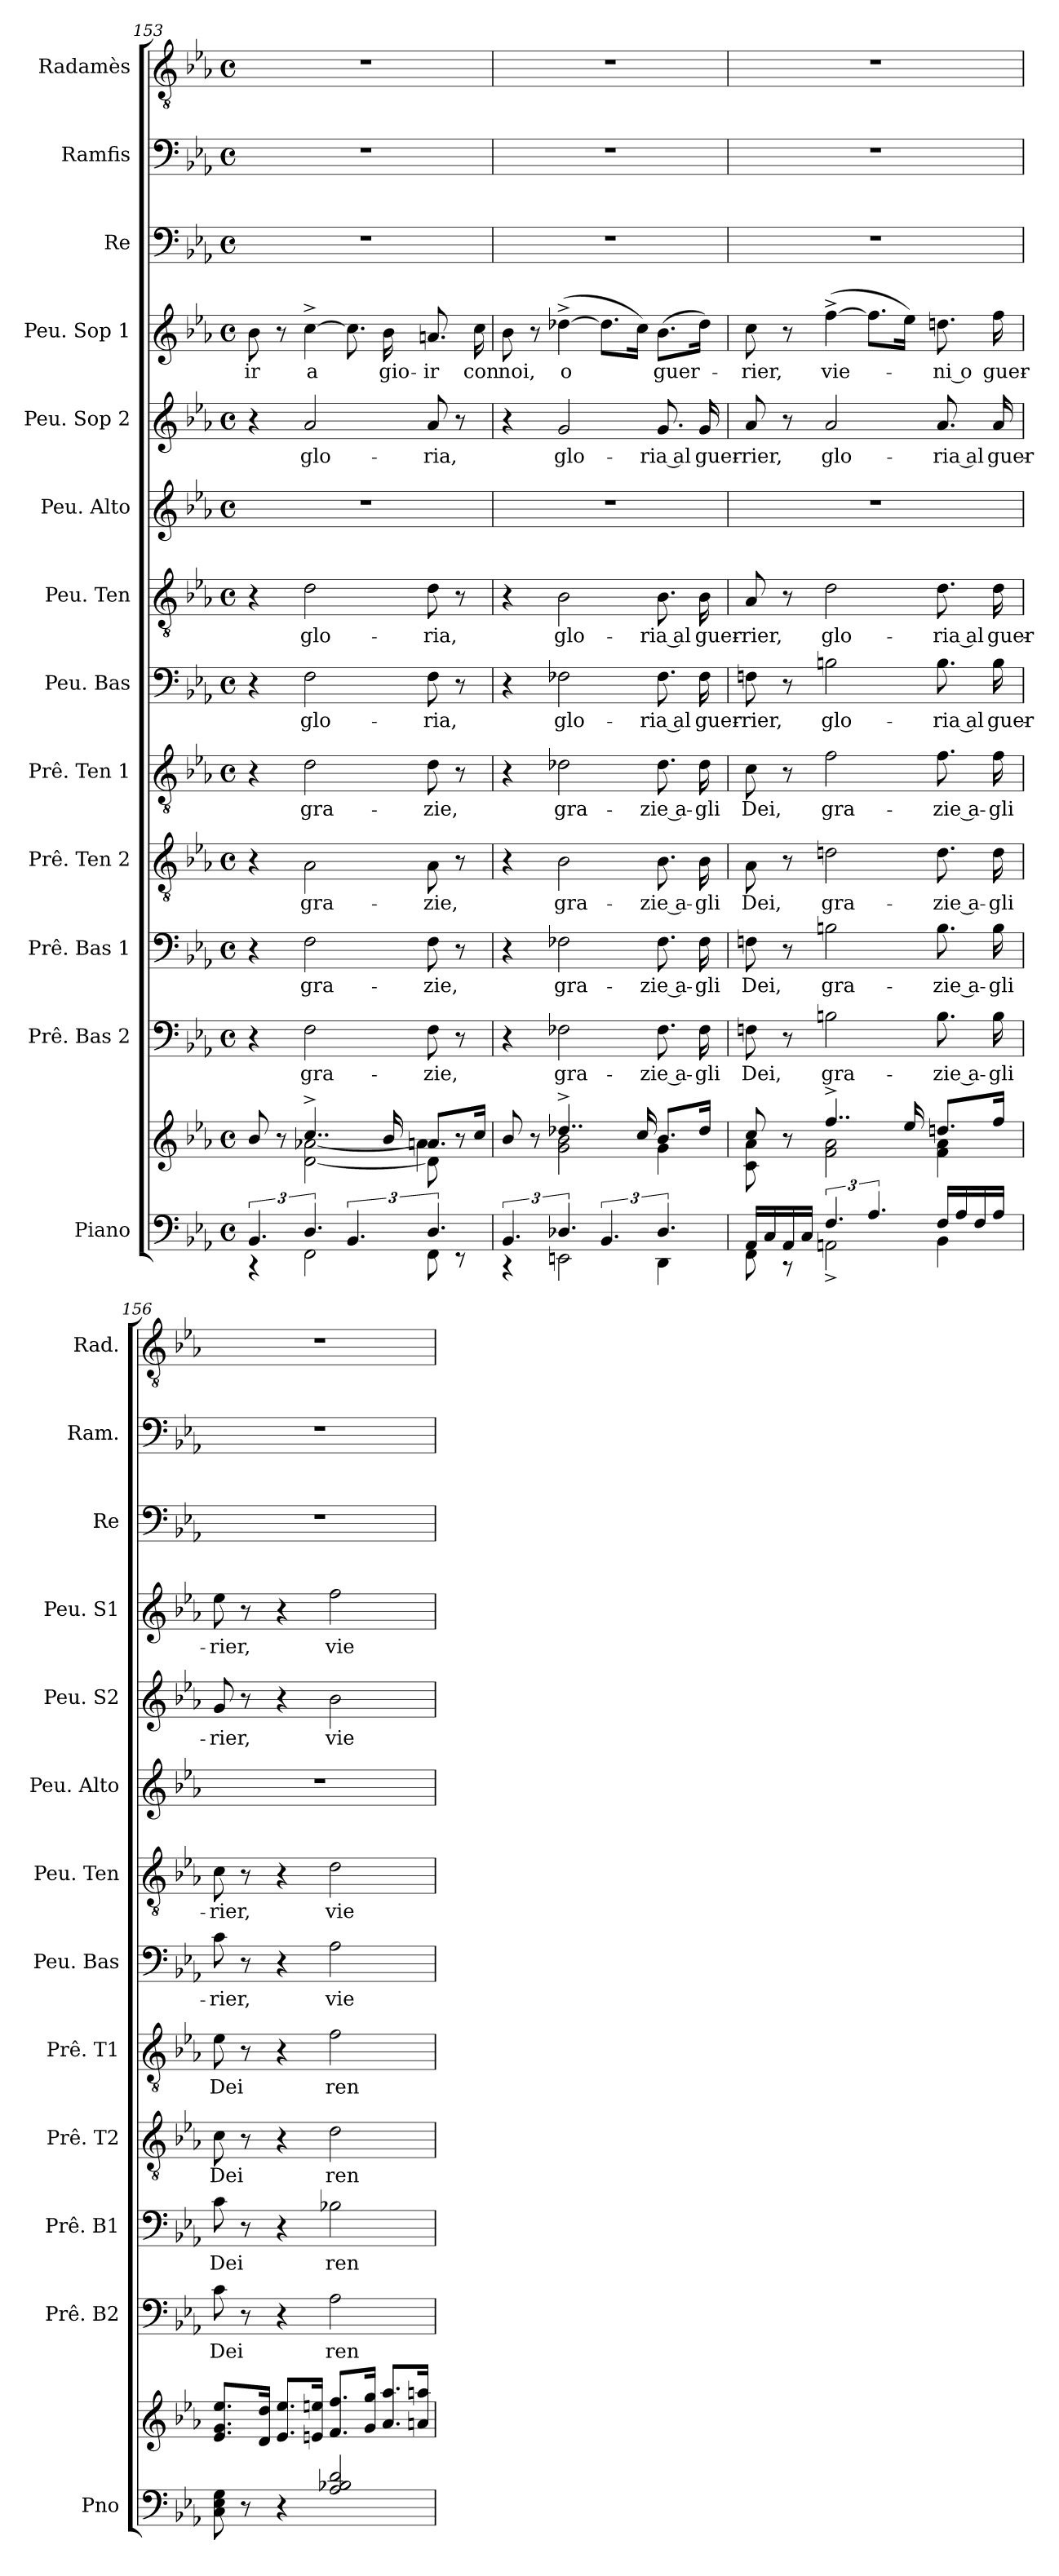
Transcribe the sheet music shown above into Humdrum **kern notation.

**kern	**kern	**kern	**text	**kern	**text	**kern	**text	**kern	**text	**kern	**text	**kern	**text	**kern	**kern	**text	**kern	**text	**kern	**kern	**kern
*part13	*part13	*part12	*part12	*part11	*part11	*part10	*part10	*part9	*part9	*part8	*part8	*part7	*part7	*part6	*part5	*part5	*part4	*part4	*part3	*part2	*part1
*staff14	*staff13	*staff12	*staff12	*staff11	*staff11	*staff10	*staff10	*staff9	*staff9	*staff8	*staff8	*staff7	*staff7	*staff6	*staff5	*staff5	*staff4	*staff4	*staff3	*staff2	*staff1
*I"Piano	*	*I"Prê. Bas 2	*	*I"Prê. Bas 1	*	*I"Prê. Ten 2	*	*I"Prê. Ten 1	*	*I"Peu. Bas	*	*I"Peu. Ten	*	*I"Peu. Alto	*I"Peu. Sop 2	*	*I"Peu. Sop 1	*	*I"Re	*I"Ramfis	*I"Radamès
*I'Pno	*	*I'Prê. B2	*	*I'Prê. B1	*	*I'Prê. T2	*	*I'Prê. T1	*	*I'Peu. Bas	*	*I'Peu. Ten	*	*I'Peu. Alto	*I'Peu. S2	*	*I'Peu. S1	*	*I'Re	*I'Ram.	*I'Rad.
*clefF4	*clefG2	*clefF4	*	*clefF4	*	*clefGv2	*	*clefGv2	*	*clefF4	*	*clefGv2	*	*clefG2	*clefG2	*	*clefG2	*	*clefF4	*clefF4	*clefGv2
*k[b-e-a-]	*k[b-e-a-]	*k[b-e-a-]	*	*k[b-e-a-]	*	*k[b-e-a-]	*	*k[b-e-a-]	*	*k[b-e-a-]	*	*k[b-e-a-]	*	*k[b-e-a-]	*k[b-e-a-]	*	*k[b-e-a-]	*	*k[b-e-a-]	*k[b-e-a-]	*k[b-e-a-]
*M4/4	*M4/4	*M4/4	*	*M4/4	*	*M4/4	*	*M4/4	*	*M4/4	*	*M4/4	*	*M4/4	*M4/4	*	*M4/4	*	*M4/4	*M4/4	*M4/4
*met(c)	*met(c)	*met(c)	*	*met(c)	*	*met(c)	*	*met(c)	*	*met(c)	*	*met(c)	*	*met(c)	*met(c)	*	*met(c)	*	*met(c)	*met(c)	*met(c)
=153	=153	=153	=153	=153	=153	=153	=153	=153	=153	=153	=153	=153	=153	=153	=153	=153	=153	=153	=153	=153	=153
*^	*^	*	*	*	*	*	*	*	*	*	*	*	*	*	*	*	*	*	*	*	*
*	*	*	*^	*	*	*	*	*	*	*	*	*	*	*	*	*	*	*	*	*	*	*	*
!	!	!	!	!	!	!	!	!	!	!	!	!	!	!	!	!	!	!	!	!	!LO:LY:b:color=#0055FF	!	!	!
6.BB-/	4r	8b-/	4ryy	2.ryy	4r	.	4r	.	4r	.	4r	.	4r	.	4r	.	1r	4r	.	8b-\	-ir	1r	1r	1r
.	.	8r	.	.	.	.	.	.	.	.	.	.	.	.	.	.	.	.	.	8r	.	.	.	.
!	!	!	!	!	!	!LO:LY:b:color=#0055FF	!	!LO:LY:b:color=#0055FF	!	!LO:LY:b:color=#0055FF	!	!LO:LY:b:color=#AA0000	!	!LO:LY:b:color=#0055FF	!	!LO:LY:b:color=#0055FF	!	!	!LO:LY:b:color=#0055FF	!	!LO:LY:b:color=#0055FF	!	!	!
6.D/	2FF\	4..cc^/	[2d\ [2a-X\	.	2F\	gra-	2F\	gra-	2A-\	gra-	2d\	gra-	2F\	glo-	2d\	glo-	.	2a-/	glo-	[4cc^\	a	.	.	.
6.BB-/	.	.	.	.	.	.	.	.	.	.	.	.	.	.	.	.	.	.	.	8.cc\]	.	.	.	.
!	!	!	!	!	!	!	!	!	!	!	!	!	!	!	!	!	!	!	!	!	!LO:LY:b:color=#0055FF	!	!	!
.	.	16b-/	.	.	.	.	.	.	.	.	.	.	.	.	.	.	.	.	.	16b-\	gio-	.	.	.
!	!	!	!	!	!	!LO:LY:b:color=#0055FF	!	!LO:LY:b:color=#0055FF	!	!LO:LY:b:color=#0055FF	!	!LO:LY:b:color=#AA0000	!	!LO:LY:b:color=#0055FF	!	!LO:LY:b:color=#0055FF	!	!	!LO:LY:b:color=#0055FF	!	!LO:LY:b:color=#0055FF	!	!	!
6.D/	8FF\	8.an/L	4a-\]	8d\]	8F\	-zie,	8F\	-zie,	8A-\	-zie,	8d\	-zie,	8F\	-ria,	8d\	-ria,	.	8a-/	-ria,	8.an/	-ir	.	.	.
.	8r	.	.	8r	8r	.	8r	.	8r	.	8r	.	8r	.	8r	.	.	8r	.	.	.	.	.	.
!	!	!	!	!	!	!	!	!	!	!	!	!	!	!	!	!	!	!	!	!	!LO:LY:b:color=#0055FF	!	!	!
.	.	16cc/Jk	.	.	.	.	.	.	.	.	.	.	.	.	.	.	.	.	.	16cc\	con	.	.	.
*	*	*	*v	*v	*	*	*	*	*	*	*	*	*	*	*	*	*	*	*	*	*	*	*	*
=154	=154	=154	=154	=154	=154	=154	=154	=154	=154	=154	=154	=154	=154	=154	=154	=154	=154	=154	=154	=154	=154	=154	=154
!	!	!	!	!	!	!	!	!	!	!	!	!	!	!	!	!	!	!	!	!LO:LY:b:color=#0055FF	!	!	!
6.BB-/	4r	8b-/	4ryy	4r	.	4r	.	4r	.	4r	.	4r	.	4r	.	1r	4r	.	8b-\	noi,	1r	1r	1r
.	.	8r	.	.	.	.	.	.	.	.	.	.	.	.	.	.	.	.	8r	.	.	.	.
!	!	!	!	!	!LO:LY:b:color=#0055FF	!	!LO:LY:b:color=#0055FF	!	!LO:LY:b:color=#0055FF	!	!LO:LY:b:color=#AA0000	!	!LO:LY:b:color=#0055FF	!	!LO:LY:b:color=#0055FF	!	!	!LO:LY:b:color=#0055FF	!	!LO:LY:b:color=#0055FF	!	!	!
6.D-X/	2EEn\	4..dd-X^/	2g\ 2b-\	2F-X\	gra-	2F-X\	gra-	2B-\	gra-	2d-X\	gra-	2F-X\	glo-	2B-\	glo-	.	2g/	glo-	(>[4dd-X^\	o	.	.	.
6.BB-/	.	.	.	.	.	.	.	.	.	.	.	.	.	.	.	.	.	.	8.dd-\L]	.	.	.	.
.	.	16cc/	.	.	.	.	.	.	.	.	.	.	.	.	.	.	.	.	16cc\Jk)	.	.	.	.
!	!	!	!	!	!LO:LY:b:color=#0055FF	!	!LO:LY:b:color=#0055FF	!	!LO:LY:b:color=#0055FF	!	!LO:LY:b:color=#AA0000	!	!LO:LY:b:color=#0055FF	!	!LO:LY:b:color=#0055FF	!	!	!LO:LY:b:color=#0055FF	!	!LO:LY:b:color=#0055FF	!	!	!
6.D-/	4DD\	8.b-/L	4g\	8.F-\	zie a-	8.F-\	zie a-	8.B-\	zie a-	8.d-\	zie a-	8.F-\	ria al	8.B-\	ria al	.	8.g/	ria al	(>8.b-\L	guer-	.	.	.
!	!	!	!	!	!LO:LY:b:color=#0055FF	!	!LO:LY:b:color=#0055FF	!	!LO:LY:b:color=#0055FF	!	!LO:LY:b:color=#AA0000	!	!LO:LY:b:color=#0055FF	!	!LO:LY:b:color=#0055FF	!	!	!LO:LY:b:color=#0055FF	!	!	!	!	!
.	.	16dd-/Jk	.	16F-\	-gli	16F-\	-gli	16B-\	-gli	16d-\	-gli	16F-\	guer-	16B-\	guer-	.	16g/	guer-	16dd-\Jk)	.	.	.	.
!!LO:PB:g=z
=155	=155	=155	=155	=155	=155	=155	=155	=155	=155	=155	=155	=155	=155	=155	=155	=155	=155	=155	=155	=155	=155	=155	=155
!	!	!	!	!	!LO:LY:b:color=#0055FF	!	!LO:LY:b:color=#0055FF	!	!LO:LY:b:color=#0055FF	!	!LO:LY:b:color=#AA0000	!	!LO:LY:b:color=#0055FF	!	!LO:LY:b:color=#0055FF	!	!	!LO:LY:b:color=#0055FF	!	!LO:LY:b:color=#0055FF	!	!	!
16AA-/LL	8FF\	8cc/	8c\ 8a-\	8Fn\	Dei,	8Fn\	Dei,	8A-\	Dei,	8c\	Dei,	8Fn\	-rier,	8A-/	-rier,	1r	8a-/	-rier,	8cc\	-rier,	1r	1r	1r
16C/	.	.	.	.	.	.	.	.	.	.	.	.	.	.	.	.	.	.	.	.	.	.	.
16AA-/	8r	8r	8ryy	8r	.	8r	.	8r	.	8r	.	8r	.	8r	.	.	8r	.	8r	.	.	.	.
16C/JJ	.	.	.	.	.	.	.	.	.	.	.	.	.	.	.	.	.	.	.	.	.	.	.
!	!	!	!	!	!LO:LY:b:color=#0055FF	!	!LO:LY:b:color=#0055FF	!	!LO:LY:b:color=#0055FF	!	!LO:LY:b:color=#AA0000	!	!LO:LY:b:color=#0055FF	!	!LO:LY:b:color=#0055FF	!	!	!LO:LY:b:color=#0055FF	!	!LO:LY:b:color=#0055FF	!	!	!
6.F/	2AAn^\	4..ff^/	2f\ 2a-\	2Bn\	gra-	2Bn\	gra-	2dn\	gra-	2f\	gra-	2Bn\	glo-	2d\	glo-	.	2a-/	glo-	(>[4ff^\	vie-	.	.	.
6.A-/	.	.	.	.	.	.	.	.	.	.	.	.	.	.	.	.	.	.	8.ff\L]	.	.	.	.
.	.	16ee-/	.	.	.	.	.	.	.	.	.	.	.	.	.	.	.	.	16ee-\Jk)	.	.	.	.
!	!	!	!	!	!LO:LY:b:color=#0055FF	!	!LO:LY:b:color=#0055FF	!	!LO:LY:b:color=#0055FF	!	!LO:LY:b:color=#AA0000	!	!LO:LY:b:color=#0055FF	!	!LO:LY:b:color=#0055FF	!	!	!LO:LY:b:color=#0055FF	!	!LO:LY:b:color=#0055FF	!	!	!
16F/LL	4BB-\	8.ddn/L	4f\ 4a-\	8.B\	zie a-	8.B\	zie a-	8.d\	zie a-	8.f\	zie a-	8.B\	ria al	8.d\	ria al	.	8.a-/	ria al	8.ddn\	ni o	.	.	.
16A-/	.	.	.	.	.	.	.	.	.	.	.	.	.	.	.	.	.	.	.	.	.	.	.
16F/	.	.	.	.	.	.	.	.	.	.	.	.	.	.	.	.	.	.	.	.	.	.	.
!	!	!	!	!	!LO:LY:b:color=#0055FF	!	!LO:LY:b:color=#0055FF	!	!LO:LY:b:color=#0055FF	!	!LO:LY:b:color=#AA0000	!	!LO:LY:b:color=#0055FF	!	!LO:LY:b:color=#0055FF	!	!	!LO:LY:b:color=#0055FF	!	!LO:LY:b:color=#0055FF	!	!	!
16A-/JJ	.	16ff/Jk	.	16B\	-gli	16B\	-gli	16d\	-gli	16f\	-gli	16B\	guer-	16d\	guer-	.	16a-/	guer-	16ff\	guer-	.	.	.
*v	*v	*	*	*	*	*	*	*	*	*	*	*	*	*	*	*	*	*	*	*	*	*	*
*	*v	*v	*	*	*	*	*	*	*	*	*	*	*	*	*	*	*	*	*	*	*	*
=156	=156	=156	=156	=156	=156	=156	=156	=156	=156	=156	=156	=156	=156	=156	=156	=156	=156	=156	=156	=156	=156
!	!	!	!LO:LY:b:color=#0055FF	!	!LO:LY:b:color=#0055FF	!	!LO:LY:b:color=#0055FF	!	!LO:LY:b:color=#AA0000	!	!LO:LY:b:color=#0055FF	!	!LO:LY:b:color=#0055FF	!	!	!LO:LY:b:color=#0055FF	!	!LO:LY:b:color=#0055FF	!	!	!
8C\ 8E-\ 8G\	8.e-/ 8.g/ 8.ee-/L	8c\	Dei	8c\	Dei	8c\	Dei	8e-\	Dei	8c\	-rier,	8c\	-rier,	1r	8g/	-rier,	8ee-\	-rier,	1r	1r	1r
8r	.	8r	.	8r	.	8r	.	8r	.	8r	.	8r	.	.	8r	.	8r	.	.	.	.
.	16d/ 16dd/Jk	.	.	.	.	.	.	.	.	.	.	.	.	.	.	.	.	.	.	.	.
4r	8.e-/ 8.ee-/L	4r	.	4r	.	4r	.	4r	.	4r	.	4r	.	.	4r	.	4r	.	.	.	.
.	16en/ 16een/Jk	.	.	.	.	.	.	.	.	.	.	.	.	.	.	.	.	.	.	.	.
!	!	!	!LO:LY:b:color=#0055FF	!	!LO:LY:b:color=#0055FF	!	!LO:LY:b:color=#0055FF	!	!LO:LY:b:color=#AA0000	!	!LO:LY:b:color=#0055FF	!	!LO:LY:b:color=#0055FF	!	!	!LO:LY:b:color=#0055FF	!	!LO:LY:b:color=#0055FF	!	!	!
2A-/ 2B-X/ 2d/	8.f/ 8.ff/L	2A-\	ren-	2B-X\	ren-	2d\	ren-	2f\	ren-	2A-\	vie-	2d\	vie-	.	2b-\	vie-	2ff\	vie-	.	.	.
.	16g/ 16gg/Jk	.	.	.	.	.	.	.	.	.	.	.	.	.	.	.	.	.	.	.	.
.	8.a-/ 8.aa-/L	.	.	.	.	.	.	.	.	.	.	.	.	.	.	.	.	.	.	.	.
.	16an/ 16aan/Jk	.	.	.	.	.	.	.	.	.	.	.	.	.	.	.	.	.	.	.	.
=	=	=	=	=	=	=	=	=	=	=	=	=	=	=	=	=	=	=	=	=	=
*-	*-	*-	*-	*-	*-	*-	*-	*-	*-	*-	*-	*-	*-	*-	*-	*-	*-	*-	*-	*-	*-
